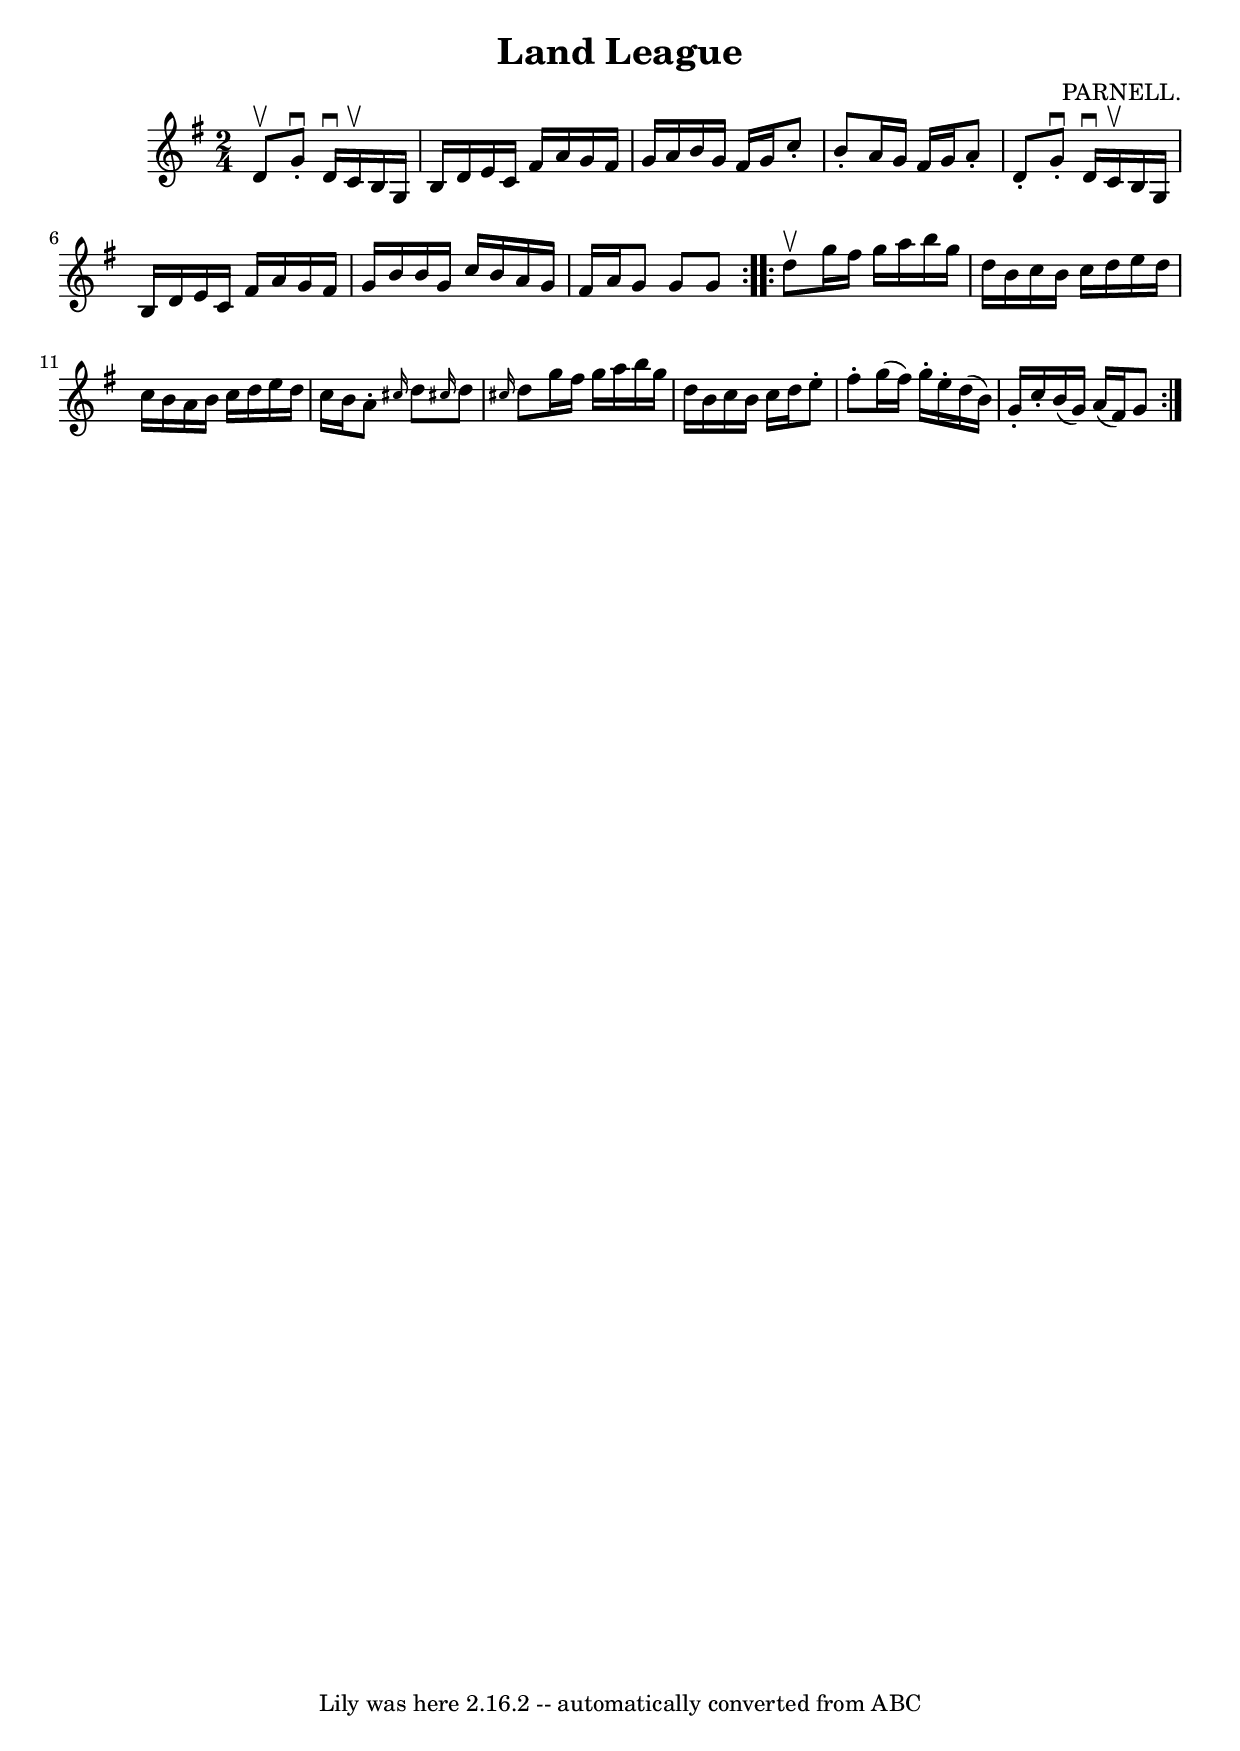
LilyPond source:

\version "2.7.40"
\include "Mammoth.ily"
\header {
	%% book = "Ryan's Mammoth Collection"
	composer = "PARNELL."
	crossRefNumber = "1"
	footnotes = "\\\\314"
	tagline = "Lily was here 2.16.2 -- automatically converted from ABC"
	title = "Land League"
}
voicedefault =  {


\repeat volta 2 {
\time 2/4 \key g \major d'8^\upbow |
 g'8^\downbow-. d'16 
^\downbow c'16^\upbow b16 g16 b16 d'16    |
 e'16 c'16 
 fis'16 a'16 g'16 fis'16 g'16 a'16    |
 b'16 g'16  
 fis'16 g'16 c''8 -. b'8 -.   |
 a'16 g'16 fis'16    
g'16 a'8 -. d'8 -.   |
 g'8^\downbow-. d'16^\downbow c'16 
^\upbow b16 g16 b16 d'16    |
 e'16 c'16 fis'16    
a'16 g'16 fis'16 g'16 b'16    |
 b'16 g'16 c''16    
b'16 a'16 g'16 fis'16 a'16    |
 g'8 g'8 g'8  }     
\repeat volta 2 { d''8^\upbow |
 g''16 fis''16 g''16    
a''16 b''16 g''16 d''16 b'16    |
 c''16 b'16 c''16   
 d''16 e''16 d''16 c''16 b'16    |
 a'16 b'16 c''16   
 d''16 e''16 d''16 c''16 b'16    |
 a'8 -. \grace {    
cis''16  } d''8  \grace { cis''!16  } d''8  \grace { cis''!16  }   
d''8    |
 g''16 fis''16 g''16 a''16 b''16 g''16    
d''16 b'16    |
 c''16 b'16 c''16 d''16 e''8 -. fis''8 
-.   |
 g''16 (fis''16) g''16 -. e''16 -. d''16 (b'16  
-) g'16 -. c''16 -.   |
 b'16 (g'16) a'16 (fis'16)   
g'8  }   
}

\score{
    <<

	\context Staff="default"
	{
	    \voicedefault 
	}

    >>
	\layout {
	}
	\midi {}
}
